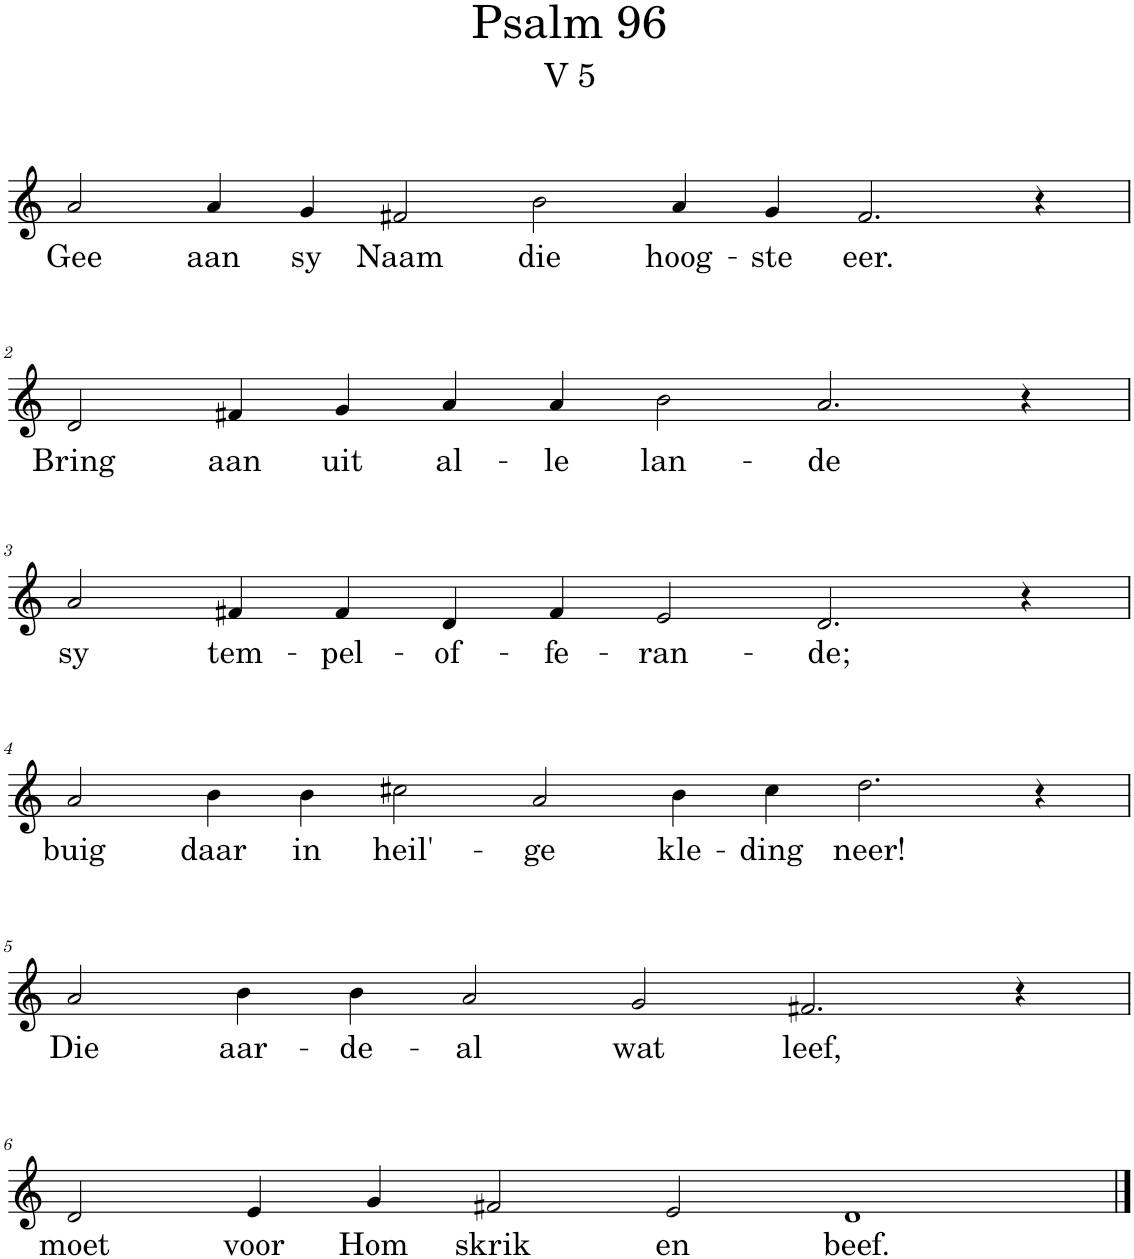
**kern	**text
*part1	*part1
*staff1	*staff1
*I"Pipe Organ	*
*I'Org.	*
*clefG2	*
*k[]	*
*M14/4	*
=1	=1
!	!LO:LY:b
2a/	Gee
!	!LO:LY:b
4a/	aan
!	!LO:LY:b
4g/	sy
!	!LO:LY:b
2f#X/	Naam
!	!LO:LY:b
2b\	die
!	!LO:LY:b
4a/	hoog-
!	!LO:LY:b
4g/	-ste
!	!LO:LY:b
2.f#/	eer.
4r	.
!!LO:LB:g=z
=2	=2
*M12/4	*
!	!LO:LY:b
2d/	Bring
!	!LO:LY:b
4f#X/	aan
!	!LO:LY:b
4g/	uit
!	!LO:LY:b
4a/	al-
!	!LO:LY:b
4a/	-le
!	!LO:LY:b
2b\	lan-
!	!LO:LY:b
2.a/	-de
4r	.
!!LO:LB:g=z
=3	=3
!	!LO:LY:b
2a/	sy
!	!LO:LY:b
4f#X/	tem-
!	!LO:LY:b
4f#/	-pel-
!	!LO:LY:b
4d/	-of-
!	!LO:LY:b
4f#/	-fe-
!	!LO:LY:b
2e/	-ran-
!	!LO:LY:b
2.d/	-de;
4r	.
!!LO:LB:g=z
=4	=4
*M14/4	*
!	!LO:LY:b
2a/	buig
!	!LO:LY:b
4b\	daar
!	!LO:LY:b
4b\	in
!	!LO:LY:b
2cc#X\	heil'-
!	!LO:LY:b
2a/	-ge
!	!LO:LY:b
4b\	kle-
!	!LO:LY:b
4cc#\	-ding
!	!LO:LY:b
2.dd\	neer!
4r	.
!!LO:LB:g=z
=5	=5
*M12/4	*
!	!LO:LY:b
2a/	Die
!	!LO:LY:b
4b\	aar-
!	!LO:LY:b
4b\	-de-
!	!LO:LY:b
2a/	-al
!	!LO:LY:b
2g/	wat
!	!LO:LY:b
2.f#X/	leef,
4r	.
!!LO:LB:g=z
=6	=6
!	!LO:LY:b
2d/	moet
!	!LO:LY:b
4e/	voor
!	!LO:LY:b
4g/	Hom
!	!LO:LY:b
2f#X/	skrik
!	!LO:LY:b
2e/	en
!	!LO:LY:b
1d	beef.
==	==
*-	*-
